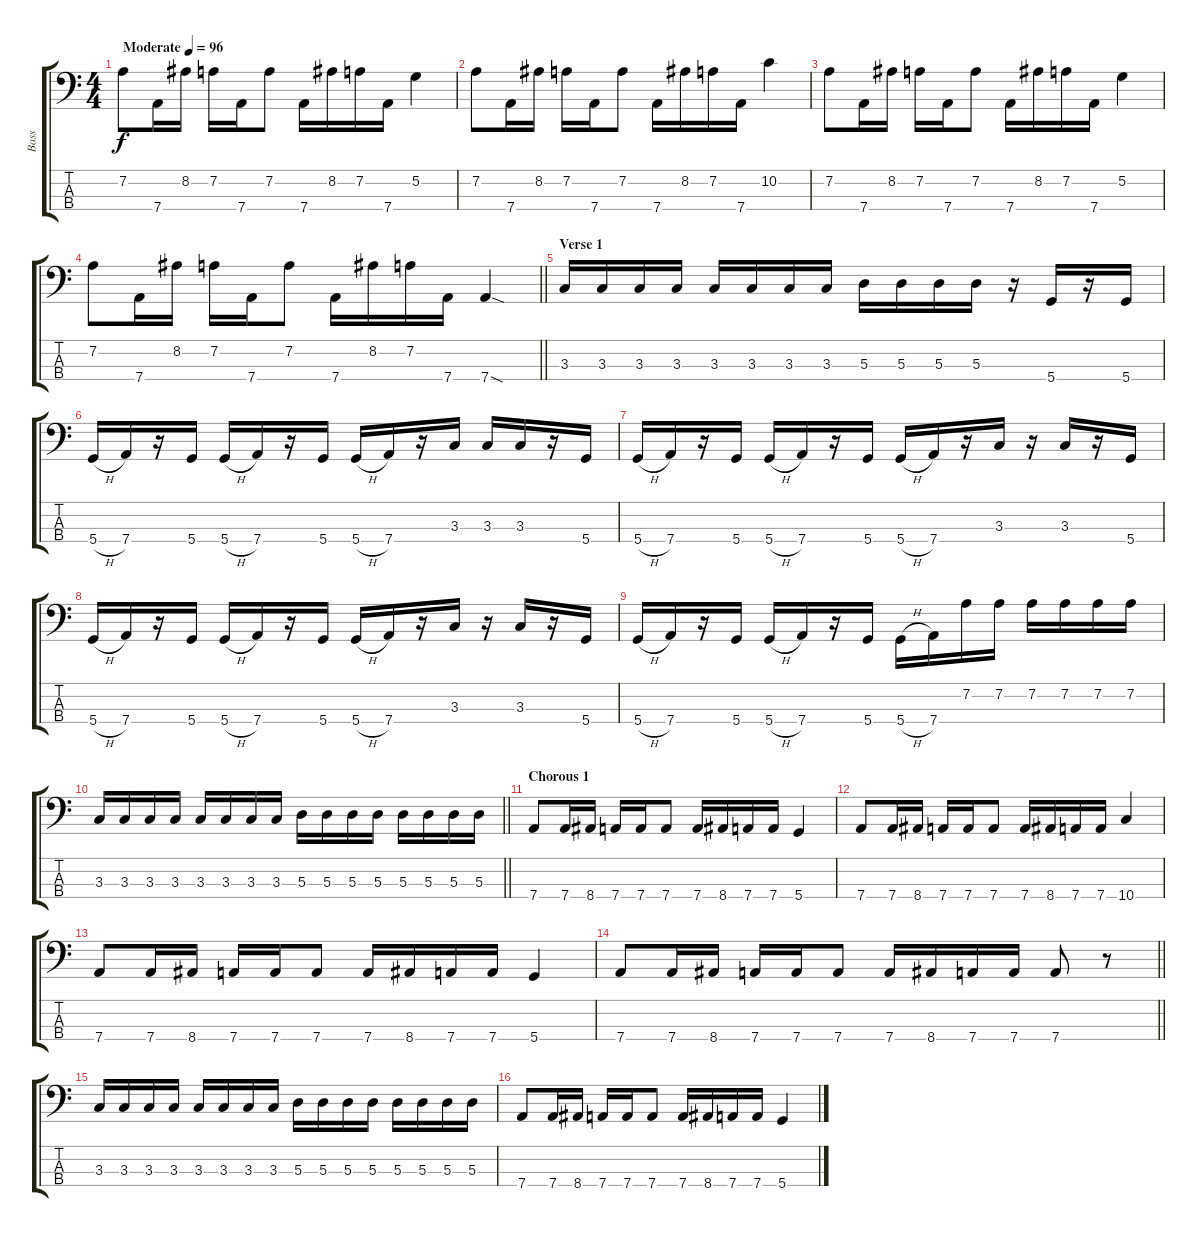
\track ("Bass" "Bass") {instrument electricbassfinger}
\staff {score tabs}
\tuning (G2 D2 A1 D1) {hide}
\ts (4 4)
\tempo (96 "Moderate")
\clef f4
\ks c
7.2.8{dy f instrument electricbassfinger} 7.4.16 8.2.16 7.2.16 7.4.16 7.2.8 7.4.16 8.2.16 7.2.16 7.4.16 5.2.4 |
7.2.8 7.4.16 8.2.16 7.2.16 7.4.16 7.2.8 7.4.16 8.2.16 7.2.16 7.4.16 10.2.4 |
7.2.8 7.4.16 8.2.16 7.2.16 7.4.16 7.2.8 7.4.16 8.2.16 7.2.16 7.4.16 5.2.4 |
\barLineRight lightlight
7.2.8 7.4.16 8.2.16 7.2.16 7.4.16 7.2.8 7.4.16 8.2.16 7.2.16 7.4.16 7.4{sod}.4 |
\section ("" "Verse 1")
3.3.16 3.3.16 3.3.16 3.3.16 3.3.16 3.3.16 3.3.16 3.3.16 5.3.16 5.3.16 5.3.16 5.3.16 r.16 5.4.16 r.16 5.4.16 |
5.4{h}.16 7.4.16 r.16 5.4.16 5.4{h}.16 7.4.16 r.16 5.4.16 5.4{h}.16 7.4.16 r.16 3.3.16 3.3.16 3.3.16 r.16 5.4.16 |
5.4{h}.16 7.4.16 r.16 5.4.16 5.4{h}.16 7.4.16 r.16 5.4.16 5.4{h}.16 7.4.16 r.16 3.3.16 r.16 3.3.16 r.16 5.4.16 |
5.4{h}.16 7.4.16 r.16 5.4.16 5.4{h}.16 7.4.16 r.16 5.4.16 5.4{h}.16 7.4.16 r.16 3.3.16 r.16 3.3.16 r.16 5.4.16 |
5.4{h}.16 7.4.16 r.16 5.4.16 5.4{h}.16 7.4.16 r.16 5.4.16 5.4{h}.16 7.4.16 7.2.16 7.2.16 7.2.16 7.2.16 7.2.16 7.2.16 |
\barLineRight lightlight
3.3.16 3.3.16 3.3.16 3.3.16 3.3.16 3.3.16 3.3.16 3.3.16 5.3.16 5.3.16 5.3.16 5.3.16 5.3.16 5.3.16 5.3.16 5.3.16 |
\section ("" "Chorous 1")
7.4.8 7.4.16 8.4.16 7.4.16 7.4.16 7.4.8 7.4.16 8.4.16 7.4.16 7.4.16 5.4.4 |
7.4.8 7.4.16 8.4.16 7.4.16 7.4.16 7.4.8 7.4.16 8.4.16 7.4.16 7.4.16 10.4.4 |
7.4.8 7.4.16 8.4.16 7.4.16 7.4.16 7.4.8 7.4.16 8.4.16 7.4.16 7.4.16 5.4.4 |
\barLineRight lightlight
7.4.8 7.4.16 8.4.16 7.4.16 7.4.16 7.4.8 7.4.16 8.4.16 7.4.16 7.4.16 7.4.8 r.8 |
\section ("" "")
3.3.16 3.3.16 3.3.16 3.3.16 3.3.16 3.3.16 3.3.16 3.3.16 5.3.16 5.3.16 5.3.16 5.3.16 5.3.16 5.3.16 5.3.16 5.3.16 |
7.4.8 7.4.16 8.4.16 7.4.16 7.4.16 7.4.8 7.4.16 8.4.16 7.4.16 7.4.16 5.4.4
